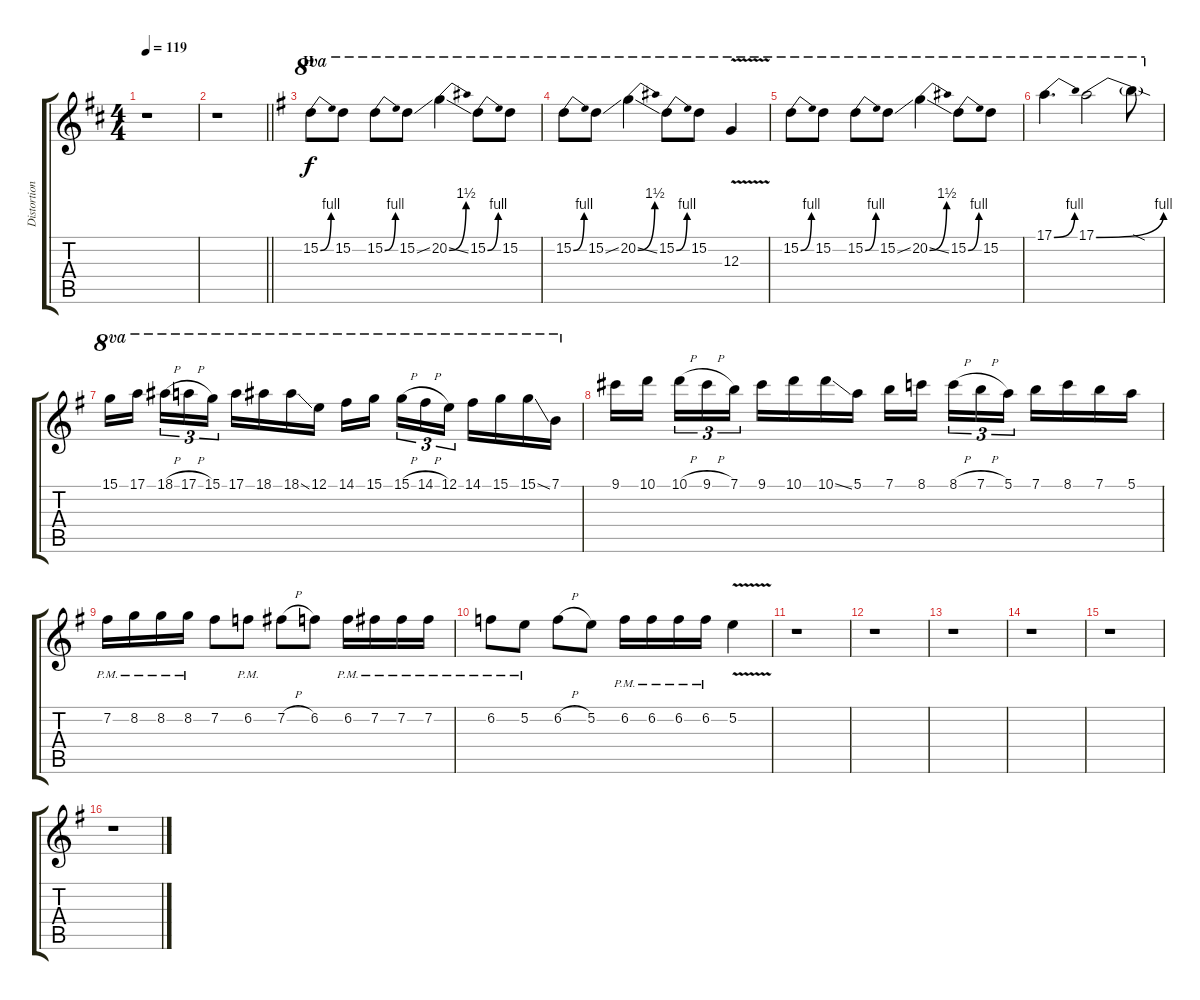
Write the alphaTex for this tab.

\track ("Distortion 2" "Distortion") {instrument distortionguitar}
\staff {score tabs}
\tuning (E4 B3 G3 D3 A2 E2) {hide}
\ts (4 4)
\tempo 119
\clef g2
\ks d
r.1{dy f} |
\barLineRight lightlight
r.1 |
\section ("" "H")
\ks g
15.2{be (bend 0 0 60 4)}.8{ot 8va} 15.2.8{ot 8va} 15.2{be (bend 0 0 60 4)}.8{ot 8va} 15.2{ss}.8{ot 8va} 20.2{be (bend 0 0 60 6) ss}.4{ot 8va} 15.2{be (bend 0 0 60 4)}.8{ot 8va} 15.2.8{ot 8va} |
15.2{be (bend 0 0 60 4)}.8{ot 8va} 15.2{ss}.8{ot 8va} 20.2{be (bend 0 0 60 6) ss}.4{ot 8va} 15.2{be (bend 0 0 60 4)}.8{ot 8va} 15.2.8{ot 8va} 12.3{v}.4{ot 8va} |
15.2{be (bend 0 0 60 4)}.8{ot 8va} 15.2.8{ot 8va} 15.2{be (bend 0 0 60 4)}.8{ot 8va} 15.2{ss}.8{ot 8va} 20.2{be (bend 0 0 60 6) ss}.4{ot 8va} 15.2{be (bend 0 0 60 4)}.8{ot 8va} 15.2.8{ot 8va} |
17.1{be (bend 0 0 60 4)}.4{d ot 8va} 17.1{be (bend 0 0 60 4)}.2{ot 8va} 17.1{sod t}.8{ot 8va} |
15.1.16{ot 8va} 17.1.16{ot 8va beam splitsecondary} 18.1{h}.16{tu (3 2) ot 8va} 17.1{h}.16{tu (3 2) ot 8va} 15.1.16{tu (3 2) ot 8va} 17.1.16{ot 8va} 18.1.16{ot 8va} 18.1{ss}.16{ot 8va} 12.1.16{ot 8va} 14.1.16{ot 8va} 15.1.16{ot 8va beam splitsecondary} 15.1{h}.16{tu (3 2) ot 8va} 14.1{h}.16{tu (3 2) ot 8va} 12.1.16{tu (3 2) ot 8va} 14.1.16{ot 8va} 15.1.16{ot 8va} 15.1{ss}.16{ot 8va} 7.1.16{ot 8va} |
9.1.16 10.1.16{beam splitsecondary} 10.1{h}.16{tu (3 2)} 9.1{h}.16{tu (3 2)} 7.1.16{tu (3 2)} 9.1.16 10.1.16 10.1{ss}.16 5.1.16 7.1.16 8.1.16{beam splitsecondary} 8.1{h}.16{tu (3 2)} 7.1{h}.16{tu (3 2)} 5.1.16{tu (3 2)} 7.1.16 8.1.16 7.1.16 5.1.16 |
7.2{pm}.16 8.2{pm}.16 8.2{pm}.16 8.2{pm}.16 7.2.8 6.2{pm}.8 7.2{h}.8 6.2.8 6.2{pm}.16 7.2{pm}.16 7.2{pm}.16 7.2{pm}.16 |
6.2{pm}.8 5.2{pm}.8 6.2{h}.8 5.2.8 6.2{pm}.16 6.2{pm}.16 6.2{pm}.16 6.2{pm}.16 5.2{v}.4 |
r.1 |
r.1 |
r.1 |
r.1 |
r.1 |
r.1
